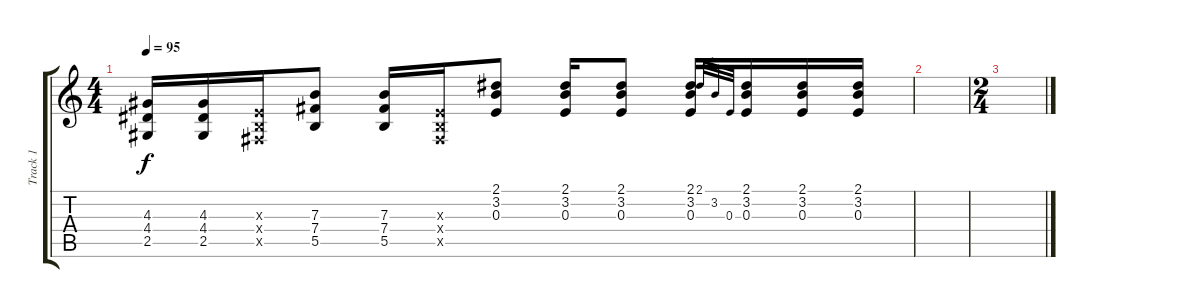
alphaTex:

\track ("Track 1" "Track 1") {instrument acousticguitarsteel}
\staff {score tabs}
\tuning (Db4 Ab3 E3 B2 Gb2 Db2) {hide}
\ts (4 4)
\tempo 95
\clef g2
\ks c
(4.3 4.4 2.5).16{dy f} (4.3 4.4 2.5).16 (0.3{x} 0.4{x} 0.5{x}).16 (7.3 7.4 5.5).8 (7.3 7.4 5.5).16 (0.3{x} 0.4{x} 0.5{x}).16 (2.1 3.2 0.3).8 (2.1 3.2 0.3).16 (2.1 3.2 0.3).8 (2.1 3.2 0.3).16 2.1.32{gr} 3.2.32{gr} 0.3.32{gr} (2.1 3.2 0.3).16 (2.1 3.2 0.3).16 (2.1 3.2 0.3).16 |
|
\ts (2 4)
